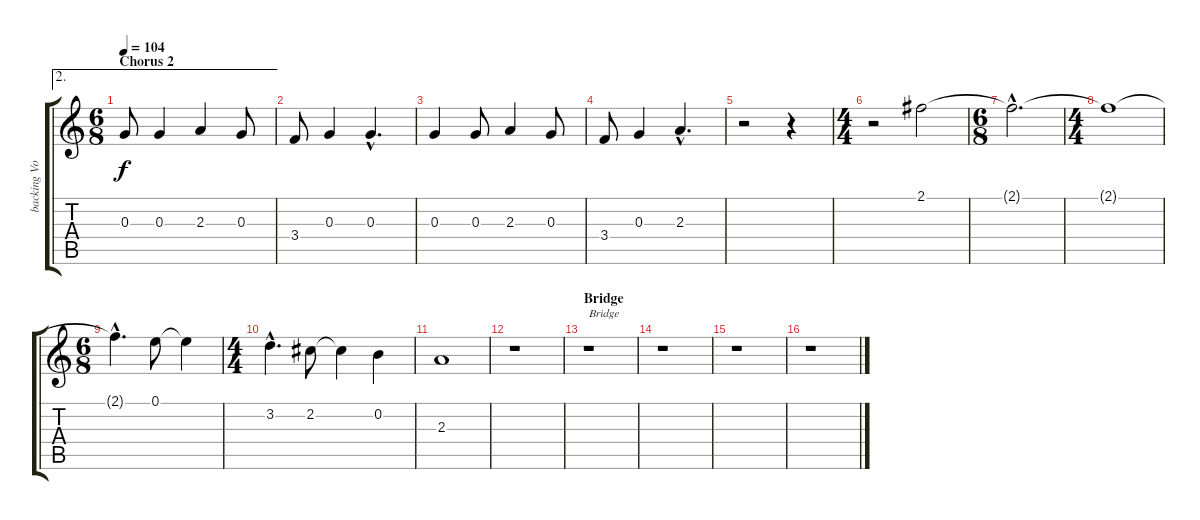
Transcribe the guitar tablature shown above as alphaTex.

\track ("backing Vocals" "backing Vo") {instrument lead6voice}
\staff {score tabs}
\tuning (E5 B4 G4 D4 A3 E3) {hide}
\ae 2
\ts (6 8)
\section ("" "Chorus 2")
\tempo 104
\clef g2
\ks c
0.3.8{dy f} 0.3.4 2.3.4 0.3.8 |
3.4.8 0.3.4 0.3{hac}.4{d} |
0.3.4 0.3.8 2.3.4 0.3.8 |
3.4.8 0.3.4 2.3{hac}.4{d} |
r.2 r.4 |
\ts (4 4)
r.2 2.1.2 |
\ts (6 8)
2.1{hac t}.2{d} |
\ts (4 4)
2.1{t}.1 |
\ts (6 8)
2.1{hac t}.4{d} 0.1.8 0.1{t}.4 |
\ts (4 4)
3.2{hac}.4{d} 2.2.8 2.2{t}.4 0.2.4 |
2.3.1{volume 0} |
r.1 |
\section ("" "Bridge")
r.1{txt "Bridge"} |
r.1 |
r.1 |
r.1
